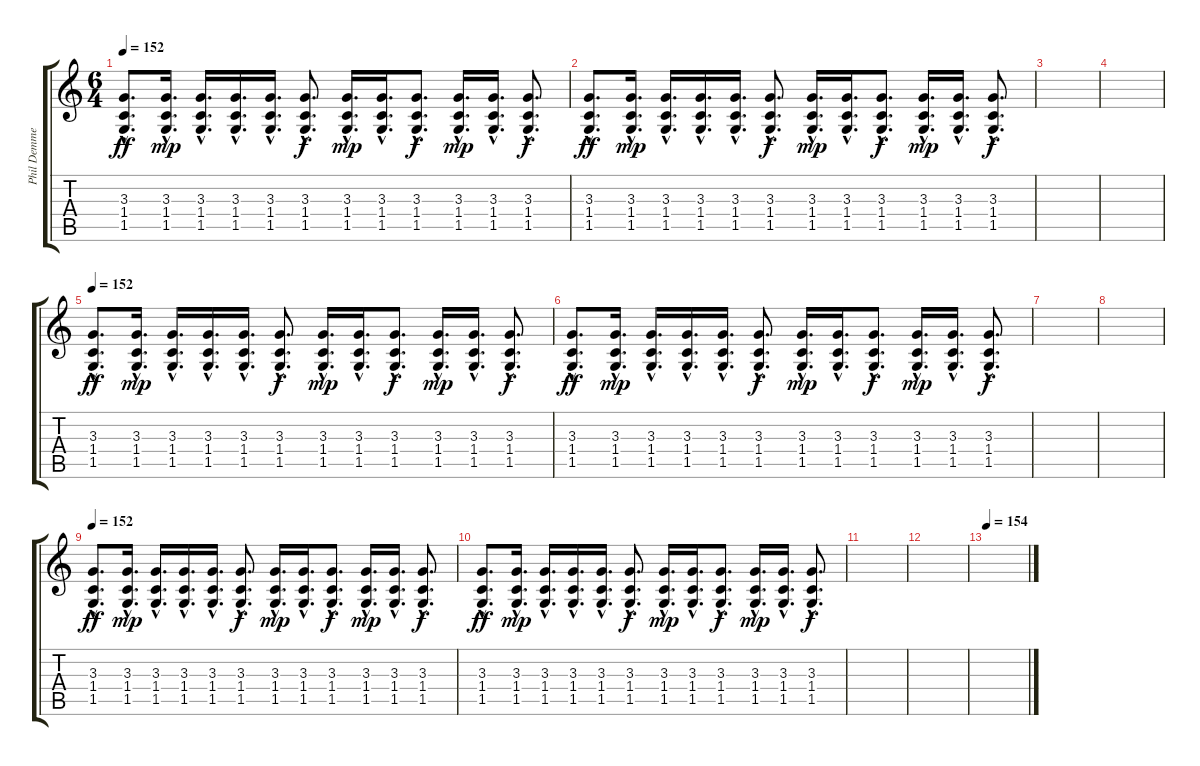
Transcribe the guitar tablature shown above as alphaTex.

\track ("Phil Demmel" "Phil Demme") {instrument electricguitarclean}
\staff {score tabs}
\tuning (Db4 Ab3 E3 B2 Gb2 B1) {hide}
\ts (6 4)
\tempo 152
\clef g2
\ks c
(3.3{hac} 1.4{hac} 1.5{hac}).8{d dy ff} (3.3{hac} 1.4{hac} 1.5{hac}).16{d dy mp} (3.3{hac} 1.4{hac} 1.5{hac}).16{d} (3.3{hac} 1.4{hac} 1.5{hac}).16{d} (3.3{hac} 1.4{hac} 1.5{hac}).16{d} (3.3{hac} 1.4{hac} 1.5{hac}).8{d dy f} (3.3{hac} 1.4{hac} 1.5{hac}).16{d dy mp} (3.3{hac} 1.4{hac} 1.5{hac}).16{d} (3.3{hac} 1.4{hac} 1.5{hac}).8{d dy f} (3.3{hac} 1.4{hac} 1.5{hac}).16{d dy mp} (3.3{hac} 1.4{hac} 1.5{hac}).16{d} (3.3{hac} 1.4{hac} 1.5{hac}).8{d dy f} |
(3.3{hac} 1.4{hac} 1.5{hac}).8{d dy ff} (3.3{hac} 1.4{hac} 1.5{hac}).16{d dy mp} (3.3{hac} 1.4{hac} 1.5{hac}).16{d} (3.3{hac} 1.4{hac} 1.5{hac}).16{d} (3.3{hac} 1.4{hac} 1.5{hac}).16{d} (3.3{hac} 1.4{hac} 1.5{hac}).8{d dy f} (3.3{hac} 1.4{hac} 1.5{hac}).16{d dy mp} (3.3{hac} 1.4{hac} 1.5{hac}).16{d} (3.3{hac} 1.4{hac} 1.5{hac}).8{d dy f} (3.3{hac} 1.4{hac} 1.5{hac}).16{d dy mp} (3.3{hac} 1.4{hac} 1.5{hac}).16{d} (3.3{hac} 1.4{hac} 1.5{hac}).8{d dy f} |
|
|
\tempo 152
(3.3{hac} 1.4{hac} 1.5{hac}).8{d dy ff} (3.3{hac} 1.4{hac} 1.5{hac}).16{d dy mp} (3.3{hac} 1.4{hac} 1.5{hac}).16{d} (3.3{hac} 1.4{hac} 1.5{hac}).16{d} (3.3{hac} 1.4{hac} 1.5{hac}).16{d} (3.3{hac} 1.4{hac} 1.5{hac}).8{d dy f} (3.3{hac} 1.4{hac} 1.5{hac}).16{d dy mp} (3.3{hac} 1.4{hac} 1.5{hac}).16{d} (3.3{hac} 1.4{hac} 1.5{hac}).8{d dy f} (3.3{hac} 1.4{hac} 1.5{hac}).16{d dy mp} (3.3{hac} 1.4{hac} 1.5{hac}).16{d} (3.3{hac} 1.4{hac} 1.5{hac}).8{d dy f} |
(3.3{hac} 1.4{hac} 1.5{hac}).8{d dy ff} (3.3{hac} 1.4{hac} 1.5{hac}).16{d dy mp} (3.3{hac} 1.4{hac} 1.5{hac}).16{d} (3.3{hac} 1.4{hac} 1.5{hac}).16{d} (3.3{hac} 1.4{hac} 1.5{hac}).16{d} (3.3{hac} 1.4{hac} 1.5{hac}).8{d dy f} (3.3{hac} 1.4{hac} 1.5{hac}).16{d dy mp} (3.3{hac} 1.4{hac} 1.5{hac}).16{d} (3.3{hac} 1.4{hac} 1.5{hac}).8{d dy f} (3.3{hac} 1.4{hac} 1.5{hac}).16{d dy mp} (3.3{hac} 1.4{hac} 1.5{hac}).16{d} (3.3{hac} 1.4{hac} 1.5{hac}).8{d dy f} |
|
|
\tempo 156
\tempo 152
(3.3{hac} 1.4{hac} 1.5{hac}).8{d dy ff} (3.3{hac} 1.4{hac} 1.5{hac}).16{d dy mp} (3.3{hac} 1.4{hac} 1.5{hac}).16{d} (3.3{hac} 1.4{hac} 1.5{hac}).16{d} (3.3{hac} 1.4{hac} 1.5{hac}).16{d} (3.3{hac} 1.4{hac} 1.5{hac}).8{d dy f} (3.3{hac} 1.4{hac} 1.5{hac}).16{d dy mp} (3.3{hac} 1.4{hac} 1.5{hac}).16{d} (3.3{hac} 1.4{hac} 1.5{hac}).8{d dy f} (3.3{hac} 1.4{hac} 1.5{hac}).16{d dy mp} (3.3{hac} 1.4{hac} 1.5{hac}).16{d} (3.3{hac} 1.4{hac} 1.5{hac}).8{d dy f} |
(3.3{hac} 1.4{hac} 1.5{hac}).8{d dy ff} (3.3{hac} 1.4{hac} 1.5{hac}).16{d dy mp} (3.3{hac} 1.4{hac} 1.5{hac}).16{d} (3.3{hac} 1.4{hac} 1.5{hac}).16{d} (3.3{hac} 1.4{hac} 1.5{hac}).16{d} (3.3{hac} 1.4{hac} 1.5{hac}).8{d dy f} (3.3{hac} 1.4{hac} 1.5{hac}).16{d dy mp} (3.3{hac} 1.4{hac} 1.5{hac}).16{d} (3.3{hac} 1.4{hac} 1.5{hac}).8{d dy f} (3.3{hac} 1.4{hac} 1.5{hac}).16{d dy mp} (3.3{hac} 1.4{hac} 1.5{hac}).16{d} (3.3{hac} 1.4{hac} 1.5{hac}).8{d dy f} |
|
|
\tempo 154
